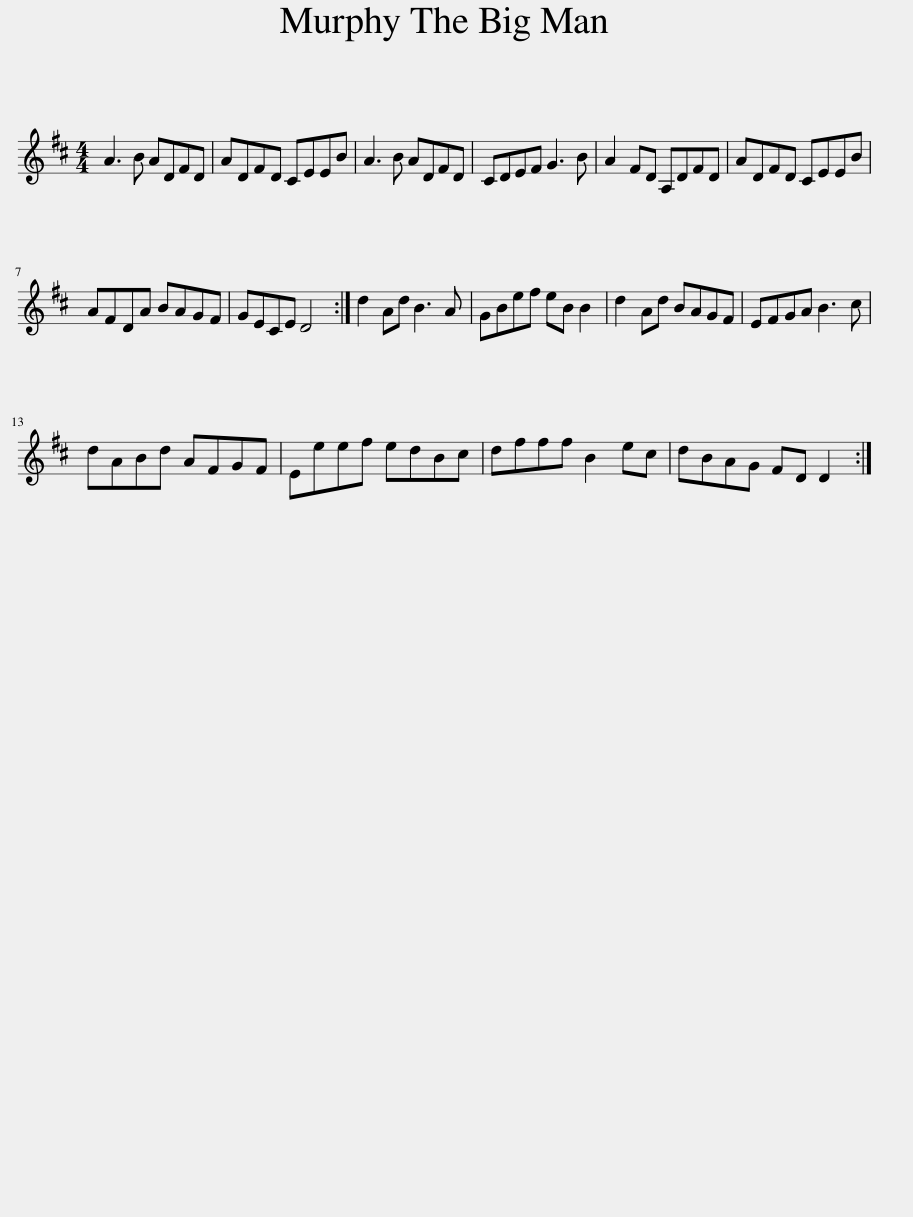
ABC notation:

X:1
L:1/8
M:4/4
I:linebreak $
K:D
V:1 treble
V:1
 A3 B ADFD | ADFD CEEB | A3 B ADFD | CDEF G3 B | A2 FD A,DFD | %5
 ADFD CEEB |$ AFDA BAGF | GECE D4 :| d2 Ad B3 A | GBef eB B2 | %10
 d2 Ad BAGF | EFGA B3 c |$ dABd AFGF | Eeef edBc | dfff B2 ec | %15
 dBAG FD D2 :| %16
